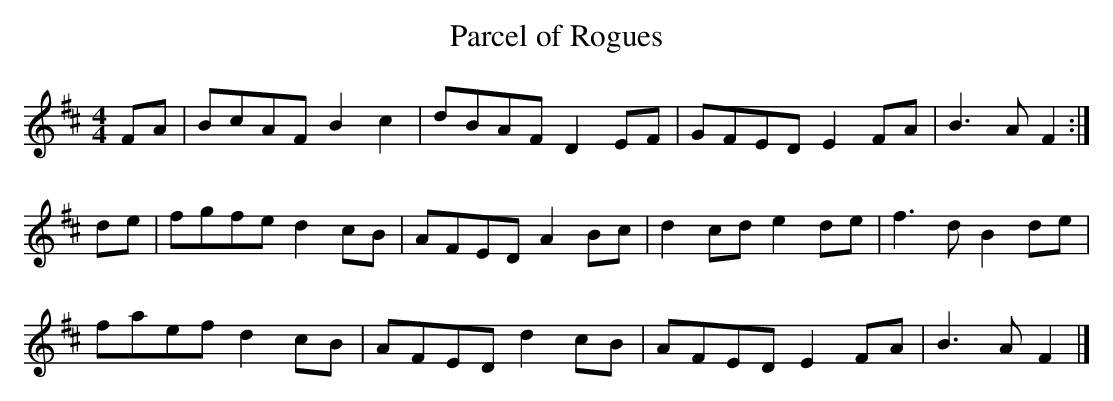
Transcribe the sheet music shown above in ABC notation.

X:1
T:Parcel of Rogues
M:4/4
L:1/8
K:Bm
FA|BcAF B2 c2|dBAF D2 EF|GFED E2 FA|B3 A F2:|
de|fgfe d2 cB|AFED A2 Bc|d2 cd e2 de|f3 d B2 de|
faef d2 cB|AFED d2 cB|AFED E2 FA|B3 A F2|]
